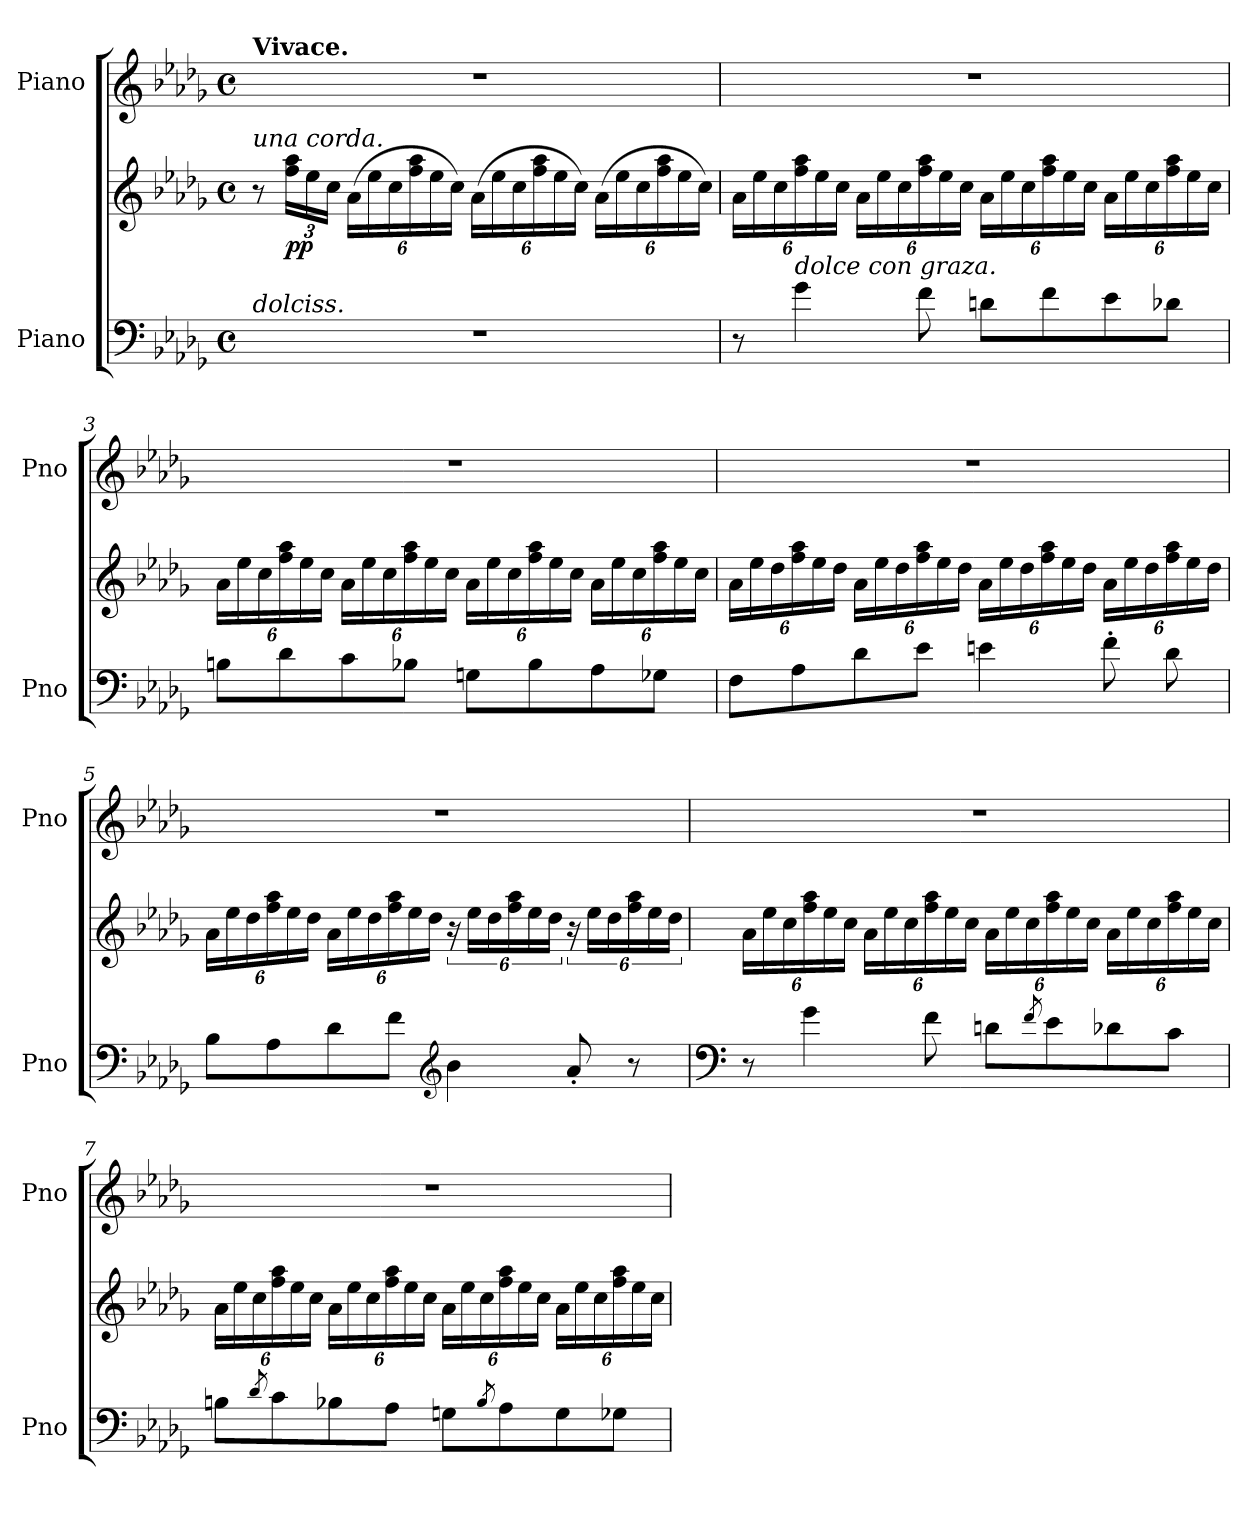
**kern	**kern	**dynam	**kern
*part2	*part2	*part2	*part1
*staff3	*staff2	*staff2/3	*staff1
*I"Piano	*	*	*I"Piano
*I'Pno	*	*	*I'Pno
*clefF4	*clefG2	*	*clefG2
*k[b-e-a-d-g-]	*k[b-e-a-d-g-]	*	*k[b-e-a-d-g-]
*M4/4	*M4/4	*	*M4/4
*met(c)	*met(c)	*	*met(c)
=1	=1	=1	=1
!	!	!	!LO:TX:a:B:t=Vivace.
!	!LO:TX:a:i:t=una corda.	!	!
!LO:TX:a:i:t=dolciss.	!	!	!
1r	8r	.	1r
*	*Xbrackettup	*	*
!	!	!LO:DY:b	!
.	24ff\ 24aa-\LL	pp	.
.	24ee-\	.	.
.	24cc\JJ	.	.
.	(24a-\LL	.	.
.	24ee-\	.	.
.	24cc\	.	.
.	24ff\ 24aa-\	.	.
.	24ee-\	.	.
.	24cc\JJ)	.	.
.	(24a-\LL	.	.
.	24ee-\	.	.
.	24cc\	.	.
.	24ff\ 24aa-\	.	.
.	24ee-\	.	.
.	24cc\JJ)	.	.
.	(24a-\LL	.	.
.	24ee-\	.	.
.	24cc\	.	.
.	24ff\ 24aa-\	.	.
.	24ee-\	.	.
.	24cc\JJ)	.	.
=2	=2	=2	=2
8r	24a-\LL	.	1r
.	24ee-\	.	.
.	24cc\	.	.
!LO:TX:a:i:t=dolce con graza.	!	!	!
4g-\	24ff\ 24aa-\	.	.
.	24ee-\	.	.
.	24cc\JJ	.	.
.	24a-\LL	.	.
.	24ee-\	.	.
.	24cc\	.	.
8f\	24ff\ 24aa-\	.	.
.	24ee-\	.	.
.	24cc\JJ	.	.
8dn\L	24a-\LL	.	.
.	24ee-\	.	.
.	24cc\	.	.
8f\	24ff\ 24aa-\	.	.
.	24ee-\	.	.
.	24cc\JJ	.	.
8e-\	24a-\LL	.	.
.	24ee-\	.	.
.	24cc\	.	.
8d-X\J	24ff\ 24aa-\	.	.
.	24ee-\	.	.
.	24cc\JJ	.	.
!!LO:LB:g=z
=3	=3	=3	=3
8Bn\L	24a-\LL	.	1r
.	24ee-\	.	.
.	24cc\	.	.
8d-\	24ff\ 24aa-\	.	.
.	24ee-\	.	.
.	24cc\JJ	.	.
8c\	24a-\LL	.	.
.	24ee-\	.	.
.	24cc\	.	.
8B-X\J	24ff\ 24aa-\	.	.
.	24ee-\	.	.
.	24cc\JJ	.	.
8Gn\L	24a-\LL	.	.
.	24ee-\	.	.
.	24cc\	.	.
8B-\	24ff\ 24aa-\	.	.
.	24ee-\	.	.
.	24cc\JJ	.	.
8A-\	24a-\LL	.	.
.	24ee-\	.	.
.	24cc\	.	.
8G-X\J	24ff\ 24aa-\	.	.
.	24ee-\	.	.
.	24cc\JJ	.	.
=4	=4	=4	=4
8F\L	24a-\LL	.	1r
.	24ee-\	.	.
.	24dd-\	.	.
8A-\	24ff\ 24aa-\	.	.
.	24ee-\	.	.
.	24dd-\JJ	.	.
8d-\	24a-\LL	.	.
.	24ee-\	.	.
.	24dd-\	.	.
8e-\J	24ff\ 24aa-\	.	.
.	24ee-\	.	.
.	24dd-\JJ	.	.
4en\	24a-\LL	.	.
.	24ee-\	.	.
.	24dd-\	.	.
.	24ff\ 24aa-\	.	.
.	24ee-\	.	.
.	24dd-\JJ	.	.
8f'\	24a-\LL	.	.
.	24ee-\	.	.
.	24dd-\	.	.
8d-\	24ff\ 24aa-\	.	.
.	24ee-\	.	.
.	24dd-\JJ	.	.
!!LO:LB:g=z
=5	=5	=5	=5
8B-\L	24a-\LL	.	1r
.	24ee-\	.	.
.	24dd-\	.	.
8A-\	24ff\ 24aa-\	.	.
.	24ee-\	.	.
.	24dd-\JJ	.	.
8d-\	24a-\LL	.	.
.	24ee-\	.	.
.	24dd-\	.	.
8f\J	24ff\ 24aa-\	.	.
.	24ee-\	.	.
.	24dd-\JJ	.	.
*clefG2	*	*	*
*	*brackettup	*	*
4b-\	24r	.	.
.	24ee-\LL	.	.
.	24dd-\	.	.
.	24ff\ 24aa-\	.	.
.	24ee-\	.	.
.	24dd-\JJ	.	.
8a-'/	24r	.	.
.	24ee-\LL	.	.
.	24dd-\	.	.
8r	24ff\ 24aa-\	.	.
.	24ee-\	.	.
.	24dd-\JJ	.	.
=6	=6	=6	=6
*clefF4	*	*	*
*	*Xbrackettup	*	*
8r	24a-\LL	.	1r
.	24ee-\	.	.
.	24cc\	.	.
4g-\	24ff\ 24aa-\	.	.
.	24ee-\	.	.
.	24cc\JJ	.	.
.	24a-\LL	.	.
.	24ee-\	.	.
.	24cc\	.	.
8f\	24ff\ 24aa-\	.	.
.	24ee-\	.	.
.	24cc\JJ	.	.
8dn\L	24a-\LL	.	.
.	24ee-\	.	.
.	24cc\	.	.
8qf/	.	.	.
8e-\	24ff\ 24aa-\	.	.
.	24ee-\	.	.
.	24cc\JJ	.	.
8d-X\	24a-\LL	.	.
.	24ee-\	.	.
.	24cc\	.	.
8c\J	24ff\ 24aa-\	.	.
.	24ee-\	.	.
.	24cc\JJ	.	.
!!LO:LB:g=z
=7	=7	=7	=7
8Bn\L	24a-\LL	.	1r
.	24ee-\	.	.
.	24cc\	.	.
8qd-/	.	.	.
8c\	24ff\ 24aa-\	.	.
.	24ee-\	.	.
.	24cc\JJ	.	.
8B-X\	24a-\LL	.	.
.	24ee-\	.	.
.	24cc\	.	.
8A-\J	24ff\ 24aa-\	.	.
.	24ee-\	.	.
.	24cc\JJ	.	.
8Gn\L	24a-\LL	.	.
.	24ee-\	.	.
.	24cc\	.	.
8qB-/	.	.	.
8A-\	24ff\ 24aa-\	.	.
.	24ee-\	.	.
.	24cc\JJ	.	.
8G\	24a-\LL	.	.
.	24ee-\	.	.
.	24cc\	.	.
8G-X\J	24ff\ 24aa-\	.	.
.	24ee-\	.	.
.	24cc\JJ	.	.
=	=	=	=
*-	*-	*-	*-
